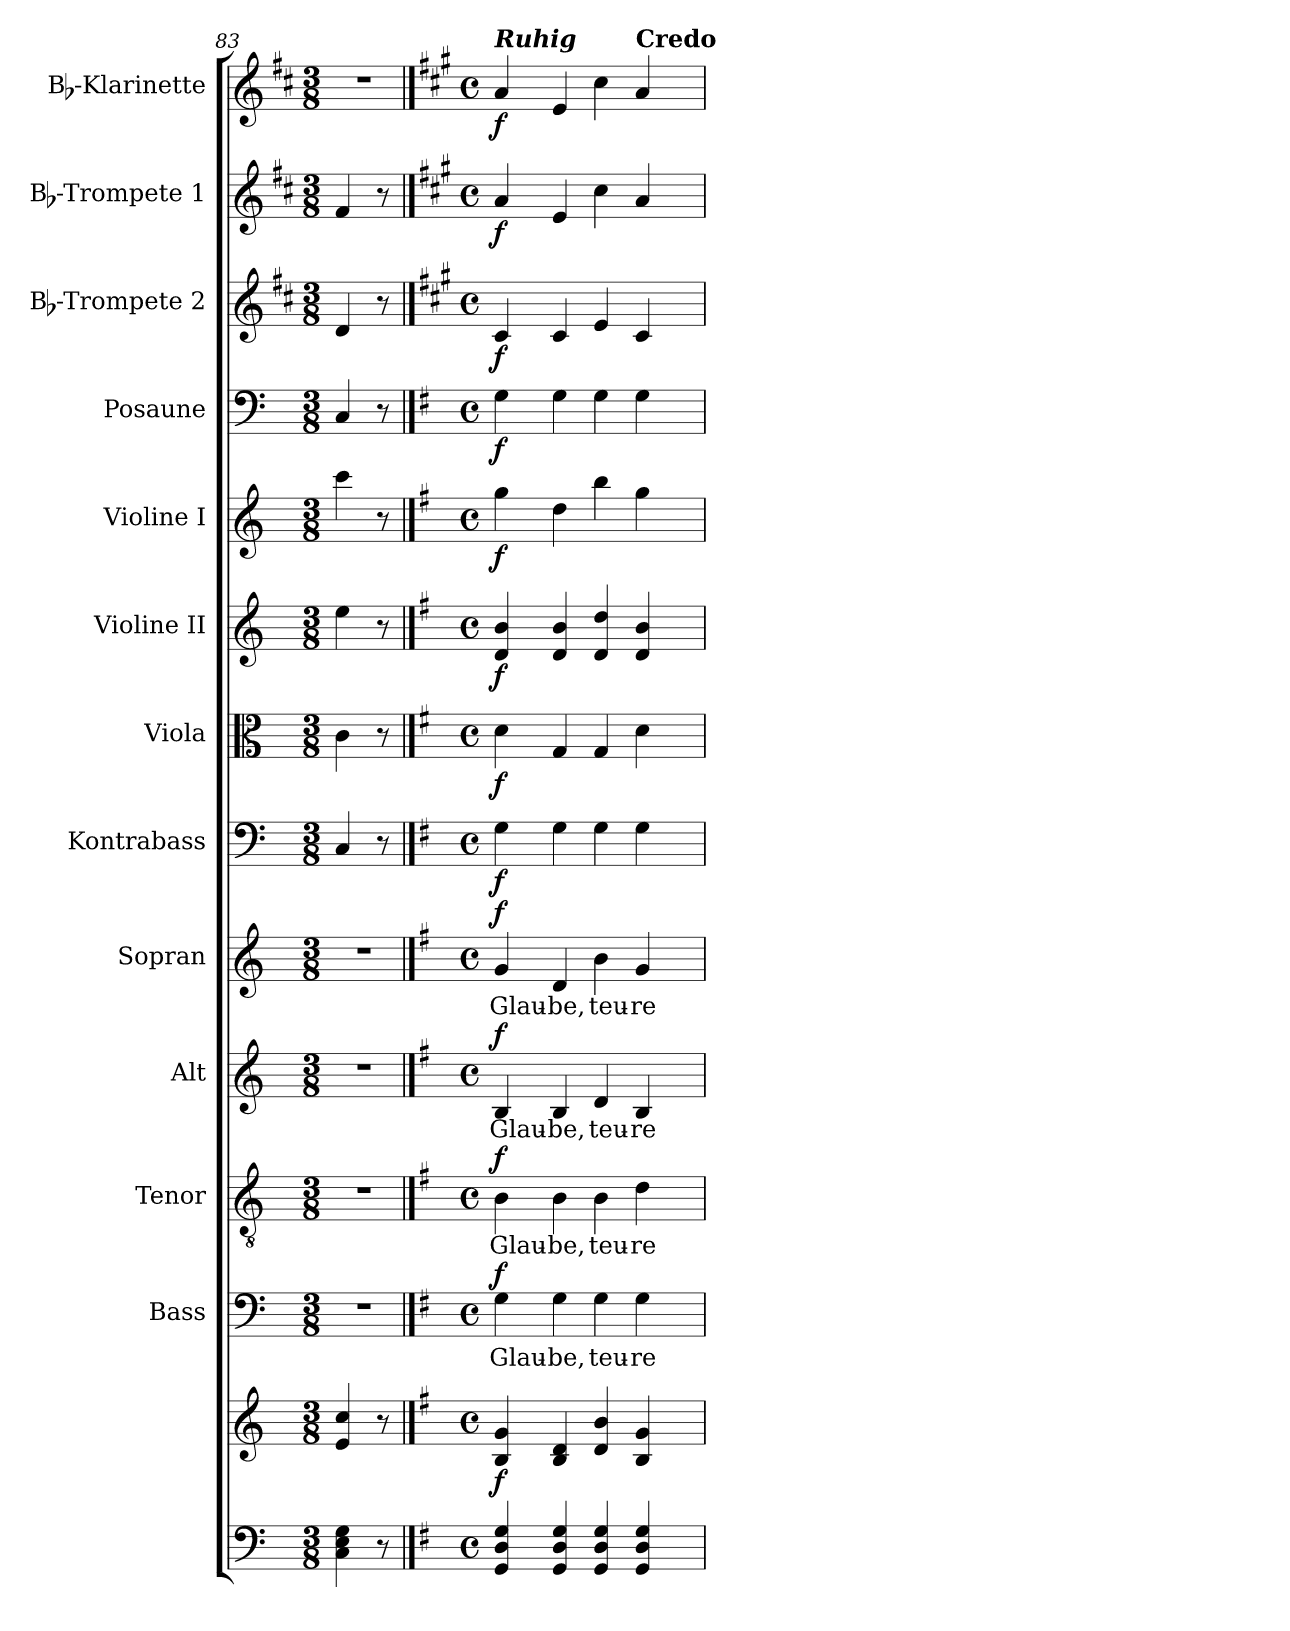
**kern	**kern	**dynam	**kern	**text	**dynam	**kern	**text	**dynam	**kern	**text	**dynam	**kern	**text	**dynam	**kern	**dynam	**kern	**dynam	**kern	**dynam	**kern	**dynam	**kern	**dynam	**kern	**dynam	**kern	**dynam	**kern	**dynam
*part13	*part13	*part13	*part12	*part12	*part12	*part11	*part11	*part11	*part10	*part10	*part10	*part9	*part9	*part9	*part8	*part8	*part7	*part7	*part6	*part6	*part5	*part5	*part4	*part4	*part3	*part3	*part2	*part2	*part1	*part1
*staff14	*staff13	*staff13/14	*staff12	*staff12	*staff12	*staff11	*staff11	*staff11	*staff10	*staff10	*staff10	*staff9	*staff9	*staff9	*staff8	*staff8	*staff7	*staff7	*staff6	*staff6	*staff5	*staff5	*staff4	*staff4	*staff3	*staff3	*staff2	*staff2	*staff1	*staff1
*	*	*	*I"Bass	*	*	*I"Tenor	*	*	*I"Alt	*	*	*I"Sopran	*	*	*I"Kontrabass	*	*I"Viola	*	*I"Violine II	*	*I"Violine I	*	*I"Posaune	*	*I"Bb-Trompete 2	*	*I"Bb-Trompete 1	*	*I"Bb-Klarinette	*
*	*	*	*I'B.	*	*	*I'T.	*	*	*I'A.	*	*	*I'S.	*	*	*I'Kb.	*	*I'Vla.	*	*I'Vl. II	*	*I'Vl. I	*	*I'Pos.	*	*I'Bb Trp. 2	*	*I'Bb Trp. 1	*	*I'Bb Kl.	*
*clefF4	*clefG2	*	*clefF4	*	*	*clefGv2	*	*	*clefG2	*	*	*clefG2	*	*	*clefF4	*	*clefC3	*	*clefG2	*	*clefG2	*	*clefF4	*	*clefG2	*	*clefG2	*	*clefG2	*
*	*	*	*	*	*	*	*	*	*	*	*	*	*	*	*ITrd7c12	*	*	*	*	*	*	*	*	*	*ITrd1c2	*	*ITrd1c2	*	*ITrd1c2	*
*k[]	*k[]	*	*k[]	*	*	*k[]	*	*	*k[]	*	*	*k[]	*	*	*k[]	*	*k[]	*	*k[]	*	*k[]	*	*k[]	*	*k[]	*	*k[]	*	*k[]	*
*C:	*C:	*	*C:	*	*	*C:	*	*	*C:	*	*	*C:	*	*	*C:	*	*C:	*	*C:	*	*C:	*	*C:	*	*C:	*	*C:	*	*C:	*
*M3/8	*M3/8	*	*M3/8	*	*	*M3/8	*	*	*M3/8	*	*	*M3/8	*	*	*M3/8	*	*M3/8	*	*M3/8	*	*M3/8	*	*M3/8	*	*M3/8	*	*M3/8	*	*M3/8	*
=83	=83	=83	=83	=83	=83	=83	=83	=83	=83	=83	=83	=83	=83	=83	=83	=83	=83	=83	=83	=83	=83	=83	=83	=83	=83	=83	=83	=83	=83	=83
4C\ 4E\ 4G\	4e/ 4cc/	.	4.r	.	.	4.r	.	.	4.r	.	.	4.r	.	.	4CC/	.	4c\	.	4ee\	.	4ccc\	.	4C/	.	4c/	.	4e/	.	4.r	.
8r	8r	.	.	.	.	.	.	.	.	.	.	.	.	.	8r	.	8r	.	8r	.	8r	.	8r	.	8r	.	8r	.	.	.
!!LO:PB:g=z
==84	==84	==84	==84	==84	==84	==84	==84	==84	==84	==84	==84	==84	==84	==84	==84	==84	==84	==84	==84	==84	==84	==84	==84	==84	==84	==84	==84	==84	==84	==84
*k[f#]	*k[f#]	*	*k[f#]	*	*	*k[f#]	*	*	*k[f#]	*	*	*k[f#]	*	*	*k[f#]	*	*k[f#]	*	*k[f#]	*	*k[f#]	*	*k[f#]	*	*k[f#]	*	*k[f#]	*	*k[f#]	*
*G:	*G:	*	*G:	*	*	*G:	*	*	*G:	*	*	*G:	*	*	*G:	*	*G:	*	*G:	*	*G:	*	*G:	*	*G:	*	*G:	*	*G:	*
*M4/4	*M4/4	*	*M4/4	*	*	*M4/4	*	*	*M4/4	*	*	*M4/4	*	*	*M4/4	*	*M4/4	*	*M4/4	*	*M4/4	*	*M4/4	*	*M4/4	*	*M4/4	*	*M4/4	*
*met(c)	*met(c)	*	*met(c)	*	*	*met(c)	*	*	*met(c)	*	*	*met(c)	*	*	*met(c)	*	*met(c)	*	*met(c)	*	*met(c)	*	*met(c)	*	*met(c)	*	*met(c)	*	*met(c)	*
!	!	!	!	!	!	!	!	!	!	!	!	!	!	!	!	!	!	!	!	!	!	!	!	!	!	!	!	!	!LO:TX:a:Bi:t=Ruhig	!
!	!	!LO:DY:b	!	!LO:LY:b	!LO:DY:a	!	!LO:LY:b	!LO:DY:a	!	!LO:LY:b	!LO:DY:a	!	!LO:LY:b	!LO:DY:a	!	!LO:DY:b	!	!LO:DY:b	!	!LO:DY:b	!	!LO:DY:b	!	!LO:DY:b	!	!LO:DY:b	!	!LO:DY:b	!	!LO:DY:b
4GG/ 4D/ 4G/	4B/ 4g/	f	4G\	Glau-	f	4B\	Glau-	f	4B/	Glau-	f	4g/	Glau-	f	4GG\	f	4d\	f	4d/ 4b/	f	4gg\	f	4G\	f	4B/	f	4g/	f	4g/	f
!	!	!	!	!LO:LY:b	!	!	!LO:LY:b	!	!	!LO:LY:b	!	!	!LO:LY:b	!	!	!	!	!	!	!	!	!	!	!	!	!	!	!	!	!
4GG/ 4D/ 4G/	4B/ 4d/	.	4G\	-be,	.	4B\	-be,	.	4B/	-be,	.	4d/	-be,	.	4GG\	.	4G/	.	4d/ 4b/	.	4dd\	.	4G\	.	4B/	.	4d/	.	4d/	.
!	!	!	!	!LO:LY:b	!	!	!LO:LY:b	!	!	!LO:LY:b	!	!	!LO:LY:b	!	!	!	!	!	!	!	!	!	!	!	!	!	!	!	!	!
4GG/ 4D/ 4G/	4d/ 4b/	.	4G\	teu-	.	4B\	teu-	.	4d/	teu-	.	4b\	teu-	.	4GG\	.	4G/	.	4d/ 4dd/	.	4bb\	.	4G\	.	4d/	.	4b\	.	4b\	.
!	!	!	!	!	!	!	!	!	!	!	!	!	!	!	!	!	!	!	!	!	!	!	!	!	!	!	!	!	!LO:TX:a:B:t=Credo	!
!	!	!	!	!LO:LY:b	!	!	!LO:LY:b	!	!	!LO:LY:b	!	!	!LO:LY:b	!	!	!	!	!	!	!	!	!	!	!	!	!	!	!	!	!
4GG/ 4D/ 4G/	4B/ 4g/	.	4G\	-re	.	4d\	-re	.	4B/	-re	.	4g/	-re	.	4GG\	.	4d\	.	4d/ 4b/	.	4gg\	.	4G\	.	4B/	.	4g/	.	4g/	.
=	=	=	=	=	=	=	=	=	=	=	=	=	=	=	=	=	=	=	=	=	=	=	=	=	=	=	=	=	=	=
*-	*-	*-	*-	*-	*-	*-	*-	*-	*-	*-	*-	*-	*-	*-	*-	*-	*-	*-	*-	*-	*-	*-	*-	*-	*-	*-	*-	*-	*-	*-
